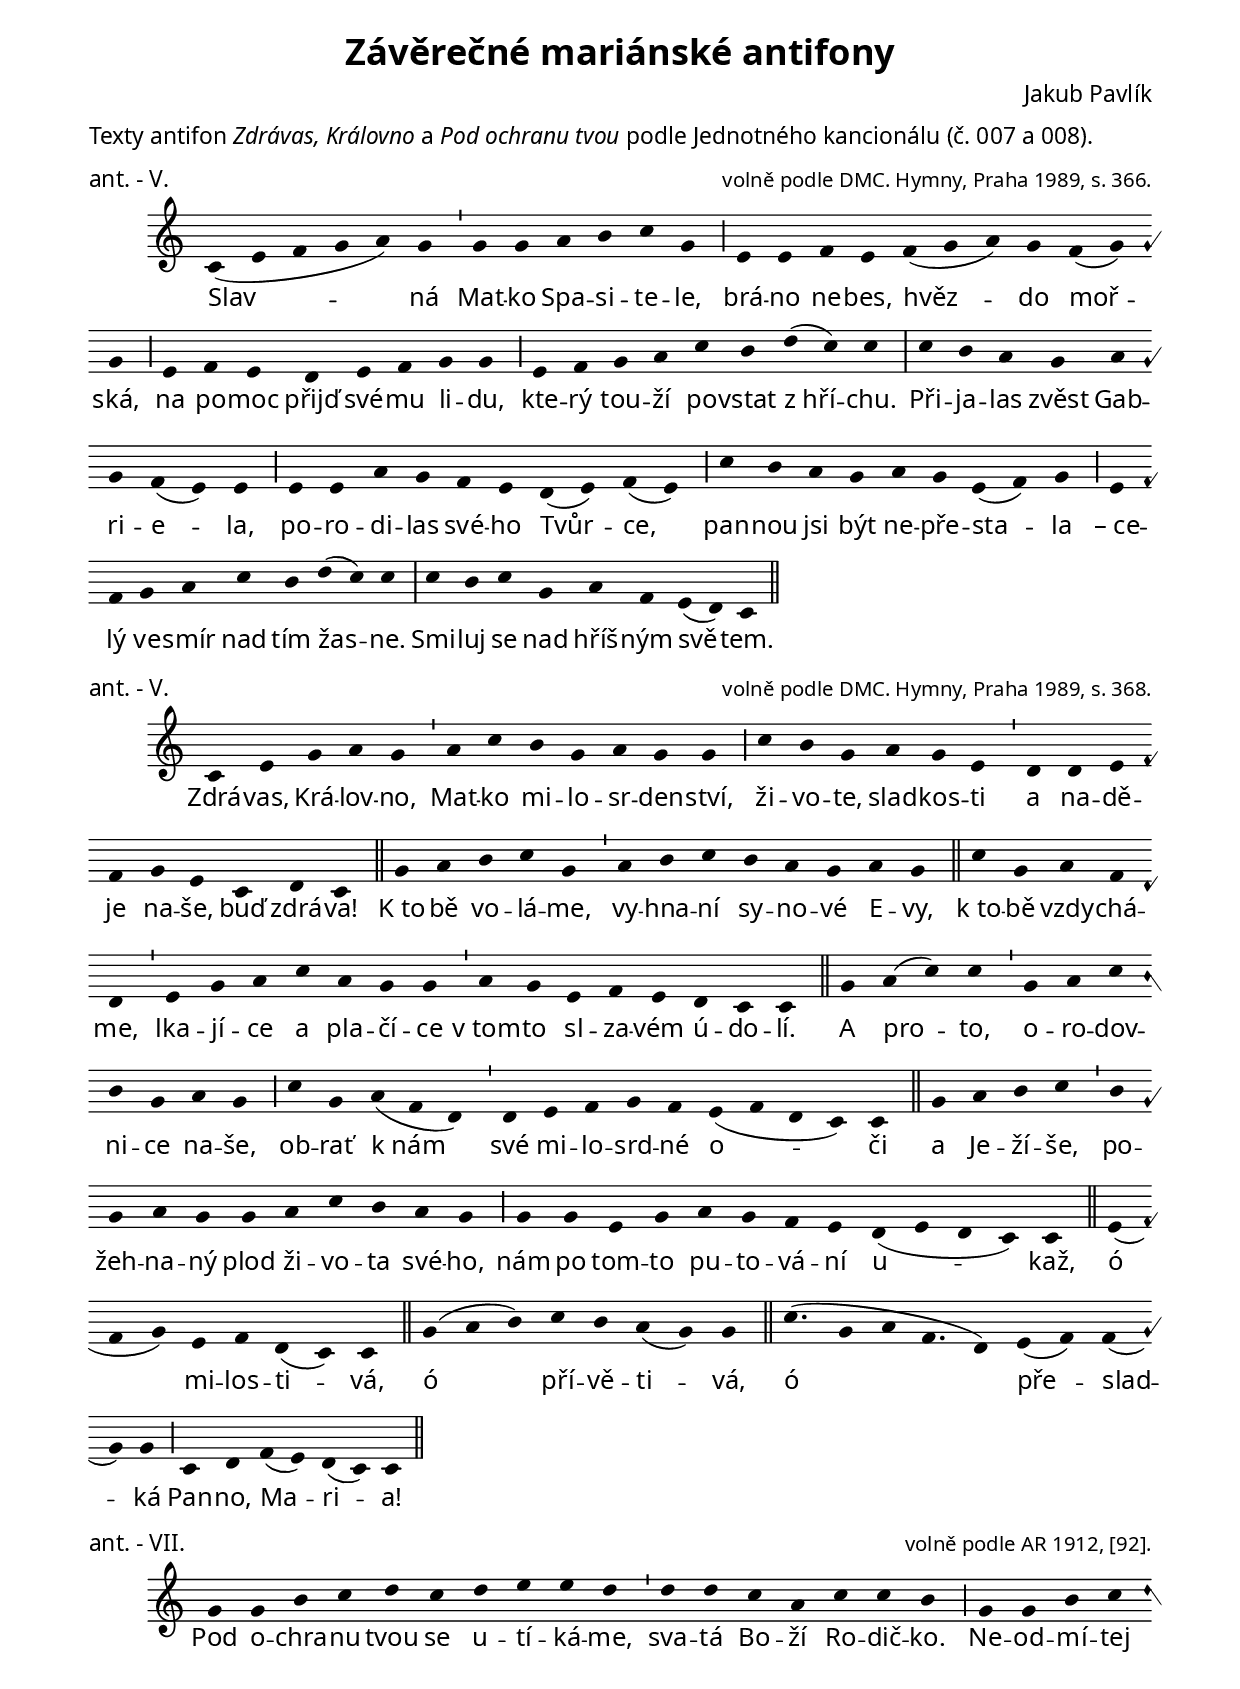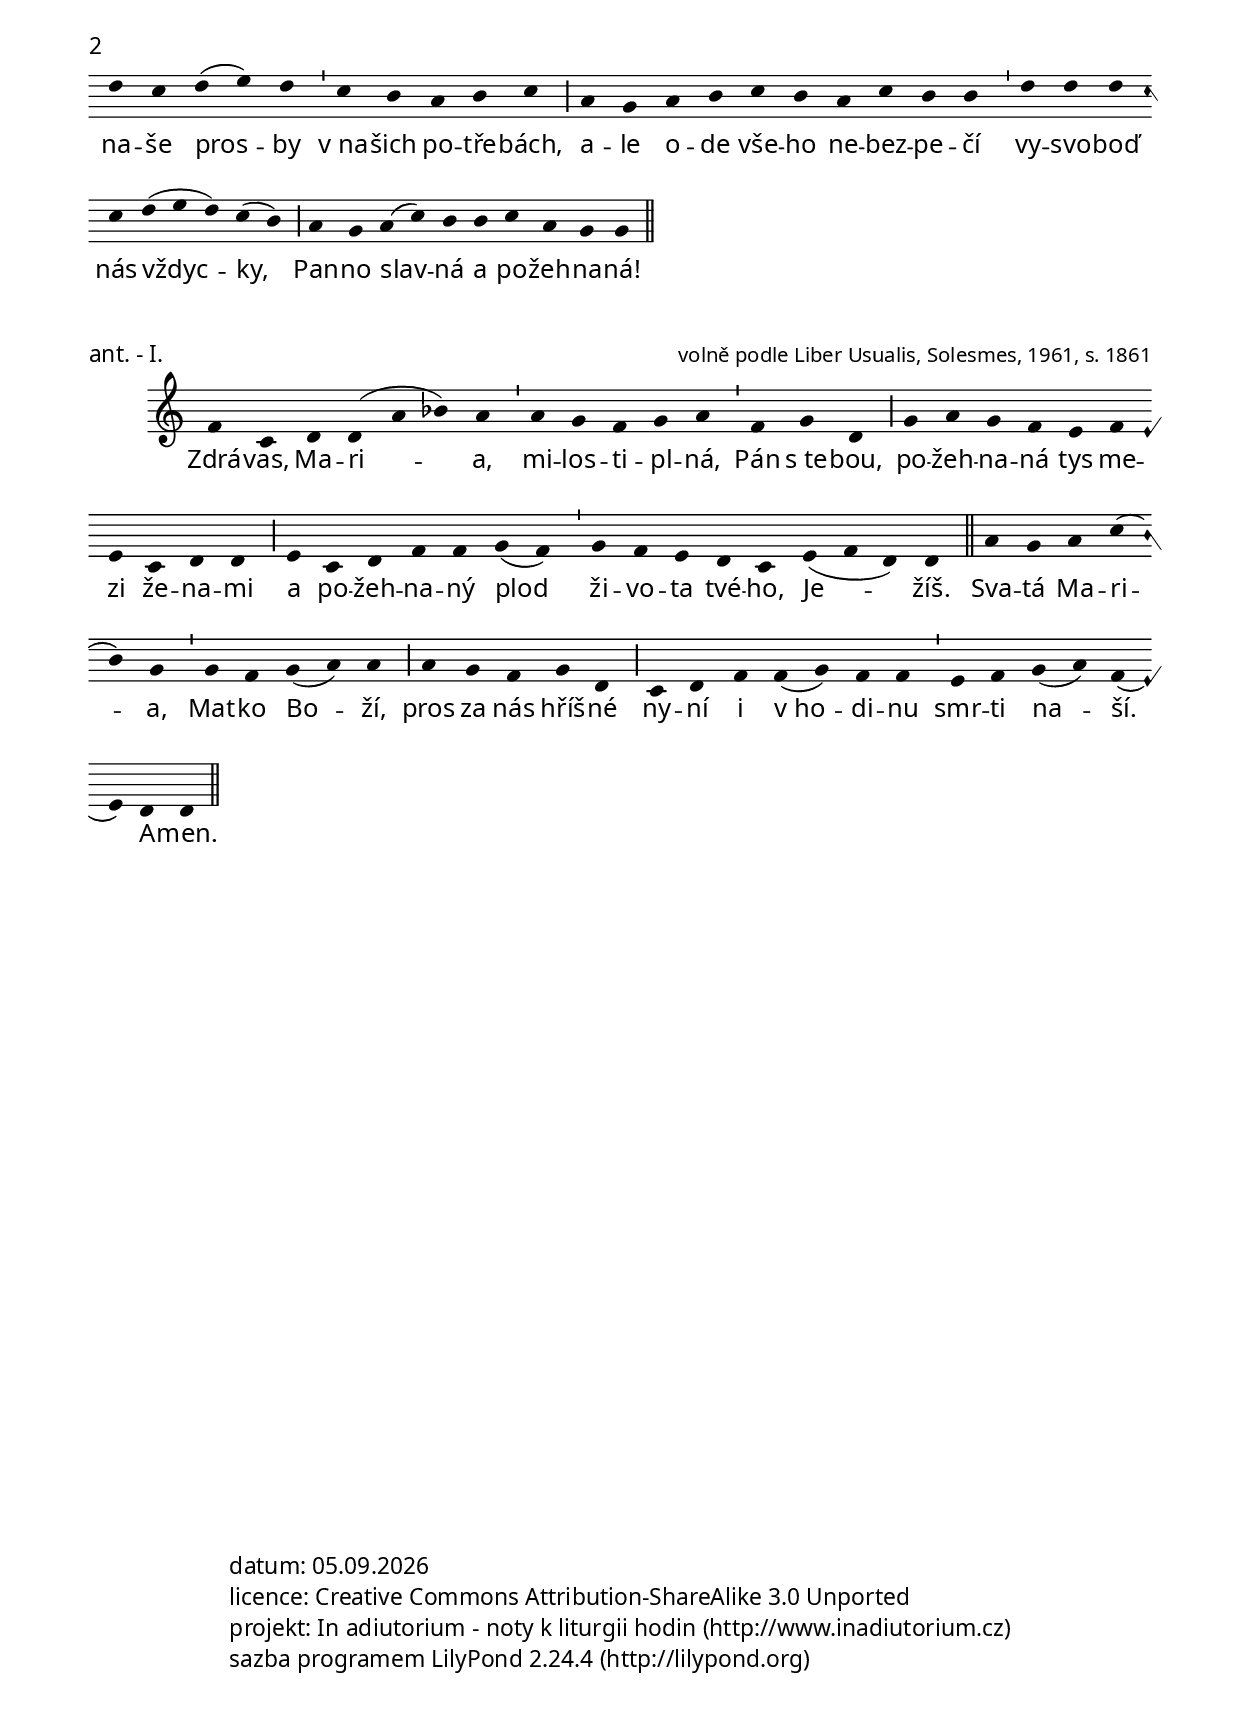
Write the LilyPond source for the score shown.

\version "2.17.24"

\header {
  title = "Závěrečné mariánské antifony"
  composer = "Jakub Pavlík"
}

\include "spolecne.ly"

\markup\justify{
  Texty antifon
  \italic{Zdrávas, Královno} a \italic{Pod ochranu tvou}
  podle Jednotného kancionálu (č. 007 a 008).
}

\score {
  \relative c' {
    \choralniRezim
    c4( e f g a) g \barMin g g a b c g \barMaior
    e e f e f( g a) g f( g) g \barMaior
    e f e d e f g g \barMaior
    e f g a c b d( c) c \barMax
    c b a g a g f( e) e \barMaior
    e e a g f e d( e) f( e) \barMaior
    c' b a g a g e( f) g \barMaior
    e f g a c b d( c) c \barMax
    c b c g a f e( d) c \barFinalis
  }
  \addlyrics {
    Slav -- ná Mat -- ko Spa -- si -- te -- le,
    brá -- no ne -- bes, hvěz -- do moř -- ská,
    na po -- moc přijď své -- mu li -- du,
    kte -- rý tou -- ží po -- vstat z_hří -- chu.

    Při -- ja -- las zvěst Gab -- ri -- e -- la,
    po -- ro -- di -- las své -- ho Tvůr -- ce,
    pan -- nou jsi být ne -- pře -- sta -- la
    –_ce -- lý ve -- smír nad tím žas -- ne.

    Smi -- luj se nad hříš -- ným svě -- tem.
  }
  \header {
    fons_externus = "volně podle DMC. Hymny, Praha 1989, s. 366."
    quid = "ant."
    modus = "V"
    differentia = ""
    psalmus = ""
    id = "alma"
    piece = \markup {\sestavTitulekBezZalmu}
  }
}

\score {
  \relative c' {
    \choralniRezim
    c4 e g a g \barMin
    a c b g a g g \barMaior
    c b g a g e \barMin
    d d e f g e c d c \barFinalis

    g' a b c g \barMin
    a b c b a g a g \barFinalis
    c g a f d \barMin
    e g a c a g g \barMin
    a g e f e d c c \barFinalis

    g' a( c) c \barMin g a c b g a g \barMaior
    c g a( f d) \barMin d e f g f e( f d c) c \barFinalis

    g' a b c \barMin b g a g g a c b a g \barMaior
    g g e g a g f e d( e d c) c \barFinalis

    e( f g) e f d( c) c \barFinalis

    g'( a b) c b a( g) g \barFinalis

    c4.( g4 a f4. d4) e( f) f( g) g \barMaior
    c, d f( e) d( c) c \barFinalis
  }
  \addlyrics {
    Zdrá -- vas, Krá -- lov -- no,
    Mat -- ko mi -- lo -- sr -- den -- ství,
    ži -- vo -- te, slad -- kos -- ti
    a na -- dě -- je na -- še, buď zdrá -- va!

    K_to -- bě vo -- lá -- me,
    vy -- hna -- ní sy -- no -- vé E -- vy,

    k_to -- bě vzdy -- chá -- me,
    lka -- jí -- ce a pla -- čí -- ce
    v_tom -- to sl -- za -- vém ú -- do -- lí.

    A pro -- to, o -- ro -- dov -- ni -- ce na -- še,
    ob -- rať k_nám své mi -- lo -- srd -- né o -- či

    a Je -- ží -- še,
    po -- žeh -- na -- ný plod ži -- vo -- ta své -- ho,
    nám po tom -- to pu -- to -- vá -- ní u -- kaž,

    ó mi -- los -- ti -- vá,

    ó pří -- vě -- ti -- vá,

    ó pře -- slad -- ká Pan -- no, Ma -- ri -- a!
  }
  \header {
    fons_externus = "volně podle DMC. Hymny, Praha 1989, s. 368."
    quid = "ant."
    modus = "V"
    differentia = ""
    psalmus = ""
    poet = "Jednotný kancionál (30. vyd., 2004) 007"
    id = "salve"
    piece = \markup {\sestavTitulekBezZalmu}
  }
}

\score {
  \relative c'' {
    \choralniRezim
    g4 g b c d c d e e d \barMin
    d d c a c c b \barMaior
    g g b c d c d( e) d \barMin
    c b a b c \barMaior
    a g a b c b a c b b \barMin
    d d d c d( e d) c( b) \barMaior
    a g a( c) b b c a g g \barFinalis
  }
  \addlyrics {
    Pod o -- chra -- nu tvou se u -- tí -- ká -- me,
    sva -- tá Bo -- ží Ro -- dič -- ko.
    Ne -- od -- mí -- tej na -- še pros -- by
    v_na -- šich po -- tře -- bách,
    a -- le o -- de vše -- ho ne -- bez -- pe -- čí
    vy -- svo -- boď nás vždyc -- ky,
    Pan -- no slav -- ná a po -- žeh -- na -- ná!
  }
  \header {
    fons_externus = "volně podle AR 1912, [92]."
    quid = "ant."
    modus = "VII"
    differentia = ""
    psalmus = ""
    poet = "Jednotný kancionál (30. vyd., 2004) 008 - jen první část, odpovídající tomu, co jako text mariánské antifony uvádí DMC"
    id = "subtuum"
    piece = \markup {\sestavTitulekBezZalmu}
  }
}

\score {
  \relative c' {
    \choralniRezim
    f4 c d d( a' bes) a \barMin
    a g f g a \barMin
    f g d \barMaior

    g a g f e f e c d d \barMaior
    e c d f f g( f) \barMin
    g f e d c e( f d) d \barFinalis

    a'4 g a c( b) g \barMin
    g f g( a) a \barMaior
    a g f g d \barMaior
    c d f f( g) f f \barMin
    e f g( a) f( e) d d \barFinalis
  }
  \addlyrics {
    Zdrá -- vas, Ma -- ri -- a,
    mi -- los -- ti -- pl -- ná,
    Pán s_te -- bou,

    po -- žeh -- na -- ná tys me -- zi že -- na -- mi
    a po -- žeh -- na -- ný plod
    ži -- vo -- ta tvé -- ho, Je -- žíš.

    Sva -- tá Ma -- ri -- a,
    Mat -- ko Bo -- ží,
    pros za nás hříš -- né
    ny -- ní i v_ho -- di -- nu
    smr -- ti na -- ší. A -- men.
  }
  \header {
    fons_externus = "volně podle Liber Usualis, Solesmes, 1961, s. 1861"
    % http://gregobase.selapa.net/chant.php?id=1860
    quid = "ant."
    modus = "I"
    differentia = ""
    psalmus = ""
    fial = "sanktoral/1208pmpocatebezposkvrny.ly#2ne-amag?delsi_text"
    id = "avemaria"
    piece = \markup {\sestavTitulekBezZalmu}
  }
}